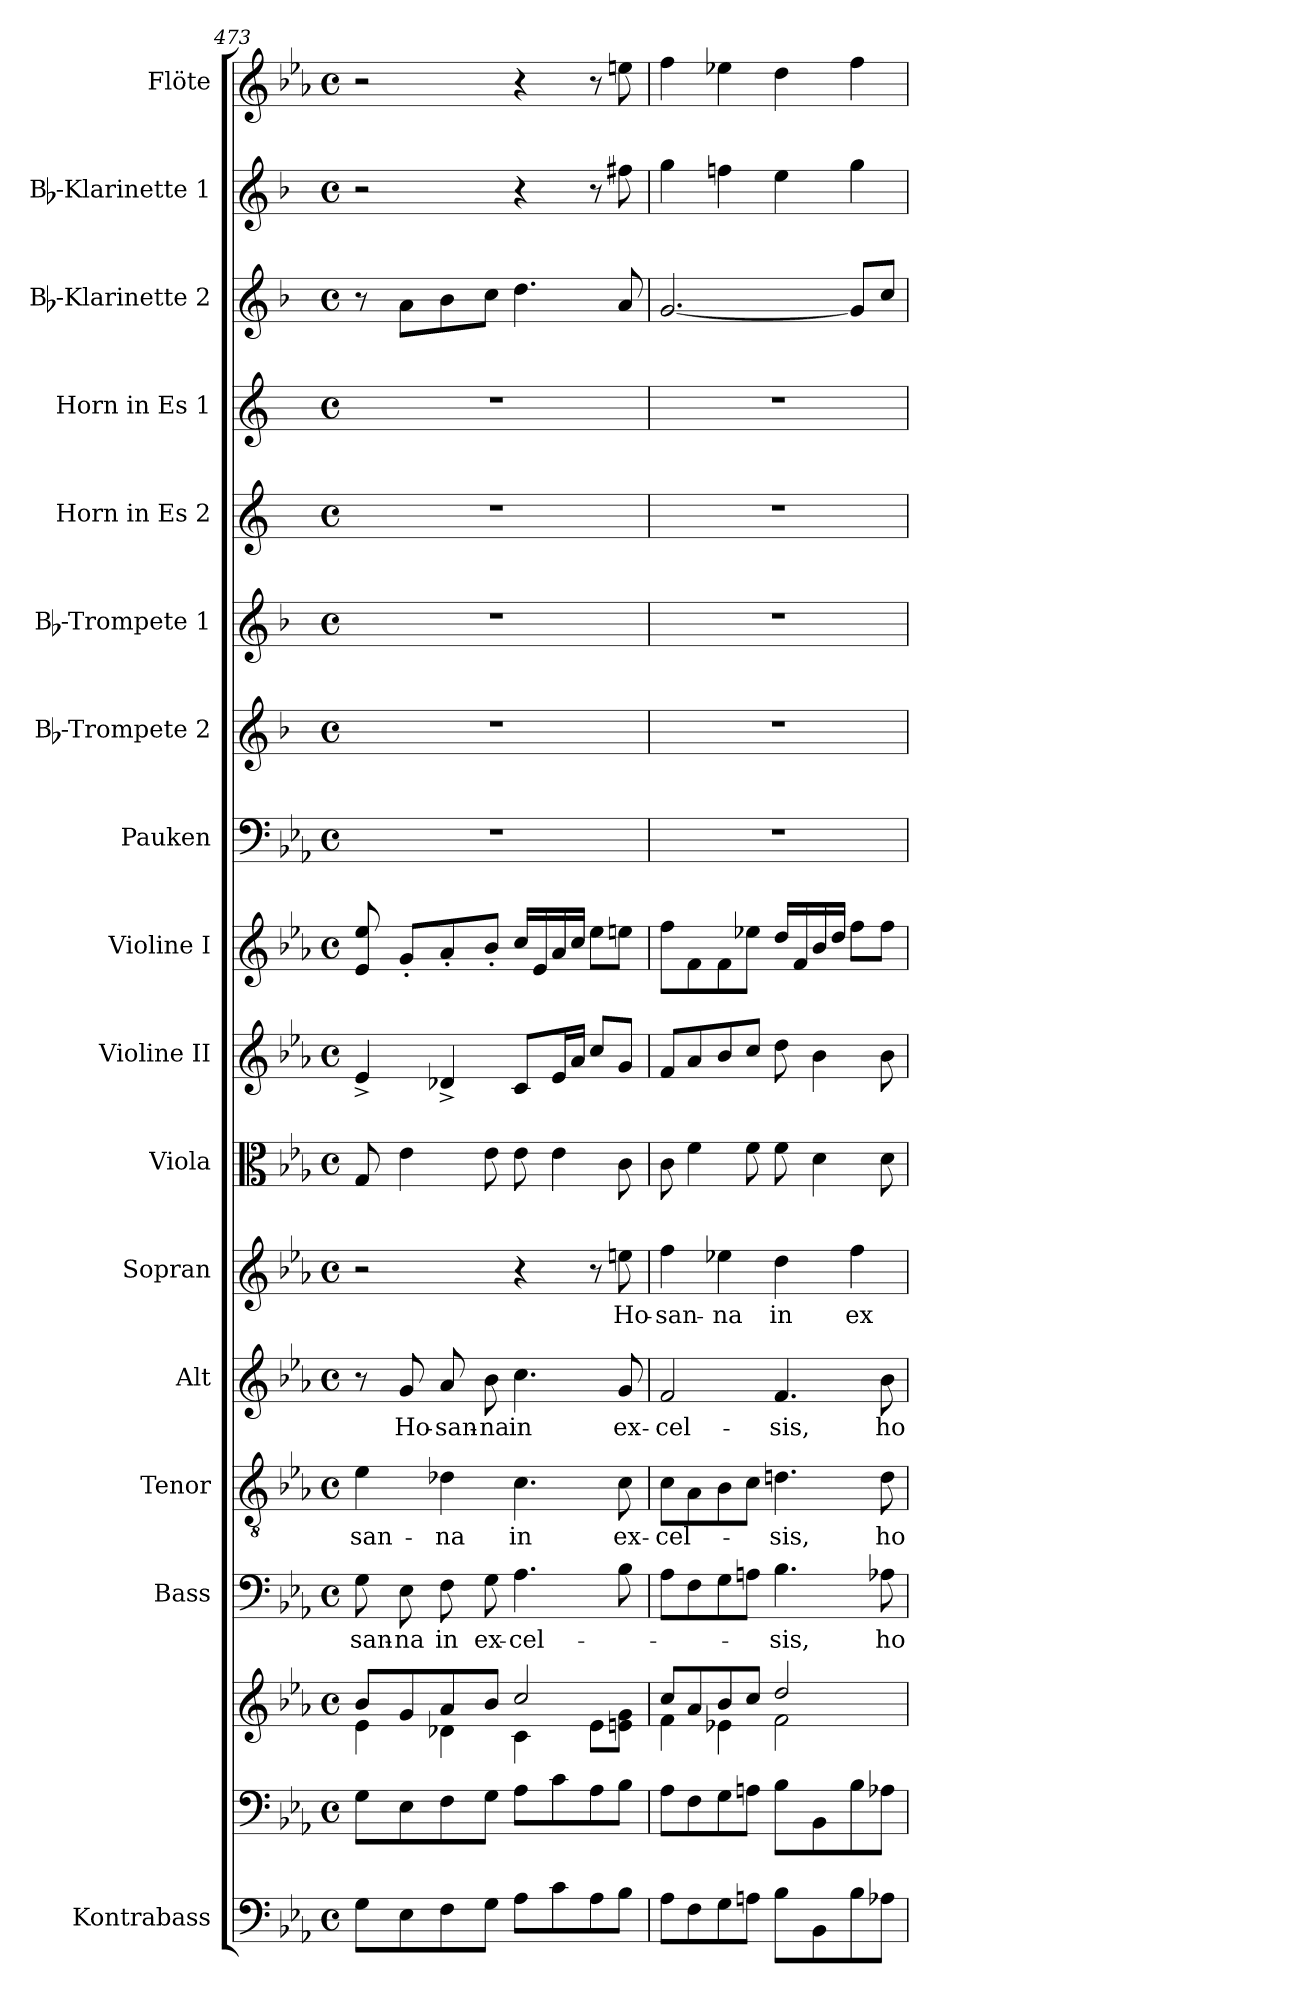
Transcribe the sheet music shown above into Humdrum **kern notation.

**kern	**kern	**kern	**kern	**text	**kern	**text	**kern	**text	**kern	**text	**kern	**kern	**kern	**kern	**kern	**kern	**kern	**kern	**kern	**kern	**kern
*part17	*part16	*part16	*part15	*part15	*part14	*part14	*part13	*part13	*part12	*part12	*part11	*part10	*part9	*part8	*part7	*part6	*part5	*part4	*part3	*part2	*part1
*staff18	*staff17	*staff16	*staff15	*staff15	*staff14	*staff14	*staff13	*staff13	*staff12	*staff12	*staff11	*staff10	*staff9	*staff8	*staff7	*staff6	*staff5	*staff4	*staff3	*staff2	*staff1
*I"Kontrabass	*	*	*I"Bass	*	*I"Tenor	*	*I"Alt	*	*I"Sopran	*	*I"Viola	*I"Violine II	*I"Violine I	*I"Pauken	*I"Bb-Trompete 2	*I"Bb-Trompete 1	*I"Horn in Es 2	*I"Horn in Es 1	*I"Bb-Klarinette 2	*I"Bb-Klarinette 1	*I"Flöte
*I'Kb.	*	*	*I'B.	*	*I'T.	*	*I'A.	*	*I'S.	*	*I'Vla.	*I'Vl. II	*I'Vl. I	*I'Pk.	*I'Bb Trp. 2	*I'Bb Trp. 1	*	*	*I'Bb Kl. 2	*I'Bb Kl. 1	*I'Fl.
!!LO:PB:g=z
*clefF4	*clefF4	*clefG2	*clefF4	*	*clefGv2	*	*clefG2	*	*clefG2	*	*clefC3	*clefG2	*clefG2	*clefF4	*clefG2	*clefG2	*clefG2	*clefG2	*clefG2	*clefG2	*clefG2
*ITrd7c12	*	*	*	*	*	*	*	*	*	*	*	*	*	*	*ITrd1c2	*ITrd1c2	*ITrd5c9	*ITrd5c9	*ITrd1c2	*ITrd1c2	*
*k[b-e-a-]	*k[b-e-a-]	*k[b-e-a-]	*k[b-e-a-]	*	*k[b-e-a-]	*	*k[b-e-a-]	*	*k[b-e-a-]	*	*k[b-e-a-]	*k[b-e-a-]	*k[b-e-a-]	*k[b-e-a-]	*k[b-e-a-]	*k[b-e-a-]	*k[b-e-a-]	*k[b-e-a-]	*k[b-e-a-]	*k[b-e-a-]	*k[b-e-a-]
*E-:	*E-:	*E-:	*E-:	*	*E-:	*	*E-:	*	*E-:	*	*E-:	*E-:	*E-:	*E-:	*E-:	*E-:	*E-:	*E-:	*E-:	*E-:	*E-:
*M4/4	*M4/4	*M4/4	*M4/4	*	*M4/4	*	*M4/4	*	*M4/4	*	*M4/4	*M4/4	*M4/4	*M4/4	*M4/4	*M4/4	*M4/4	*M4/4	*M4/4	*M4/4	*M4/4
*met(c)	*met(c)	*met(c)	*met(c)	*	*met(c)	*	*met(c)	*	*met(c)	*	*met(c)	*met(c)	*met(c)	*met(c)	*met(c)	*met(c)	*met(c)	*met(c)	*met(c)	*met(c)	*met(c)
=473	=473	=473	=473	=473	=473	=473	=473	=473	=473	=473	=473	=473	=473	=473	=473	=473	=473	=473	=473	=473	=473
*	*	*^	*	*	*	*	*	*	*	*	*	*	*	*	*	*	*	*	*	*	*
!	!	!	!	!	!LO:LY:b	!	!LO:LY:b	!	!	!	!	!	!	!	!	!	!	!	!	!	!	!
8GG\L	8G\L	8b-/L	4e-\	8G\	-san-	4e-\	-san-	8r	.	2r	.	8G/	4e-^</	8e-/ 8ee-/	1r	1r	1r	1r	1r	8r	2r	2r
!	!	!	!	!	!LO:LY:b	!	!	!	!LO:LY:b	!	!	!	!	!	!	!	!	!	!	!	!	!
8EE-\	8E-\	8g/	.	8E-\	-na	.	.	8g/	Ho-	.	.	4e-\	.	8g'</L	.	.	.	.	.	8g\L	.	.
!	!	!	!	!	!LO:LY:b	!	!LO:LY:b	!	!LO:LY:b	!	!	!	!	!	!	!	!	!	!	!	!	!
8FF\	8F\	8a-/	4d-X\	8F\	in	4d-X\	-na	8a-/	-san-	.	.	.	4d-X^</	8a-'</	.	.	.	.	.	8a-\	.	.
!	!	!	!	!	!LO:LY:b	!	!	!	!LO:LY:b	!	!	!	!	!	!	!	!	!	!	!	!	!
8GG\J	8G\J	8b-/J	.	8G\	ex-	.	.	8b-\	-na	.	.	8e-\	.	8b-'</J	.	.	.	.	.	8b-\J	.	.
!	!	!	!	!	!LO:LY:b	!	!LO:LY:b	!	!LO:LY:b	!	!	!	!	!	!	!	!	!	!	!	!	!
8AA-\L	8A-\L	2cc/	4c\	4.A-\	-cel-	4.c\	in	4.cc\	in	4r	.	8e-\	8c/L	16cc/LL	.	.	.	.	.	4.cc\	4r	4r
.	.	.	.	.	.	.	.	.	.	.	.	.	.	16e-/	.	.	.	.	.	.	.	.
8C\	8c\	.	.	.	.	.	.	.	.	.	.	4e-\	16e-/L	16a-/	.	.	.	.	.	.	.	.
.	.	.	.	.	.	.	.	.	.	.	.	.	16a-/JJ	16cc/JJ	.	.	.	.	.	.	.	.
8AA-\	8A-\	.	8e-\L	.	.	.	.	.	.	8r	.	.	8cc/L	8ee-\L	.	.	.	.	.	.	8r	8r
!	!	!	!	!	!	!	!LO:LY:b	!	!LO:LY:b	!	!LO:LY:b	!	!	!	!	!	!	!	!	!	!	!
8BB-\J	8B-\J	.	8en\ 8g\J	8B-\	.	8c\	ex-	8g/	ex-	8een\	Ho-	8c\	8g/J	8een\J	.	.	.	.	.	8g/	8een\	8een\
=474	=474	=474	=474	=474	=474	=474	=474	=474	=474	=474	=474	=474	=474	=474	=474	=474	=474	=474	=474	=474	=474	=474
!	!	!	!	!	!	!	!LO:LY:b	!	!LO:LY:b	!	!LO:LY:b	!	!	!	!	!	!	!	!	!	!	!
8AA-\L	8A-\L	8cc/L	4f\	8A-\L	.	8c\L	-cel-	2f/	-cel-	4ff\	-san-	8c\	8f/L	8ff\L	1r	1r	1r	1r	1r	[2.f/	4ff\	4ff\
8FF\	8F\	8a-/	.	8F\	.	8A-\	.	.	.	.	.	4f\	8a-/	8f\	.	.	.	.	.	.	.	.
!	!	!	!	!	!	!	!	!	!	!	!LO:LY:b	!	!	!	!	!	!	!	!	!	!	!
8GG\	8G\	8b-/	4e-X\	8G\	.	8B-\	.	.	.	4ee-X\	-na	.	8b-/	8f\	.	.	.	.	.	.	4ee-X\	4ee-X\
8AAn\J	8An\J	8cc/J	.	8An\J	.	8c\J	.	.	.	.	.	8f\	8cc/J	8ee-X\J	.	.	.	.	.	.	.	.
!	!	!	!	!	!LO:LY:b	!	!LO:LY:b	!	!LO:LY:b	!	!LO:LY:b	!	!	!	!	!	!	!	!	!	!	!
8BB-\L	8B-\L	2dd/	2f\	4.B-\	-sis,	4.dn\	-sis,	4.f/	-sis,	4dd\	in	8f\	8dd\	16dd/LL	.	.	.	.	.	.	4dd\	4dd\
.	.	.	.	.	.	.	.	.	.	.	.	.	.	16f/	.	.	.	.	.	.	.	.
8BBB-\	8BB-\	.	.	.	.	.	.	.	.	.	.	4d\	4b-\	16b-/	.	.	.	.	.	.	.	.
.	.	.	.	.	.	.	.	.	.	.	.	.	.	16dd/JJ	.	.	.	.	.	.	.	.
!	!	!	!	!	!	!	!	!	!	!	!LO:LY:b	!	!	!	!	!	!	!	!	!	!	!
8BB-\	8B-\	.	.	.	.	.	.	.	.	4ff\	ex-	.	.	8ff\L	.	.	.	.	.	8f/L]	4ff\	4ff\
!	!	!	!	!	!LO:LY:b	!	!LO:LY:b	!	!LO:LY:b	!	!	!	!	!	!	!	!	!	!	!	!	!
8AA-X\J	8A-X\J	.	.	8A-X\	ho-	8d\	ho-	8b-\	ho-	.	.	8d\	8b-\	8ff\J	.	.	.	.	.	8b-/J	.	.
*	*	*v	*v	*	*	*	*	*	*	*	*	*	*	*	*	*	*	*	*	*	*	*
=	=	=	=	=	=	=	=	=	=	=	=	=	=	=	=	=	=	=	=	=	=
*-	*-	*-	*-	*-	*-	*-	*-	*-	*-	*-	*-	*-	*-	*-	*-	*-	*-	*-	*-	*-	*-
